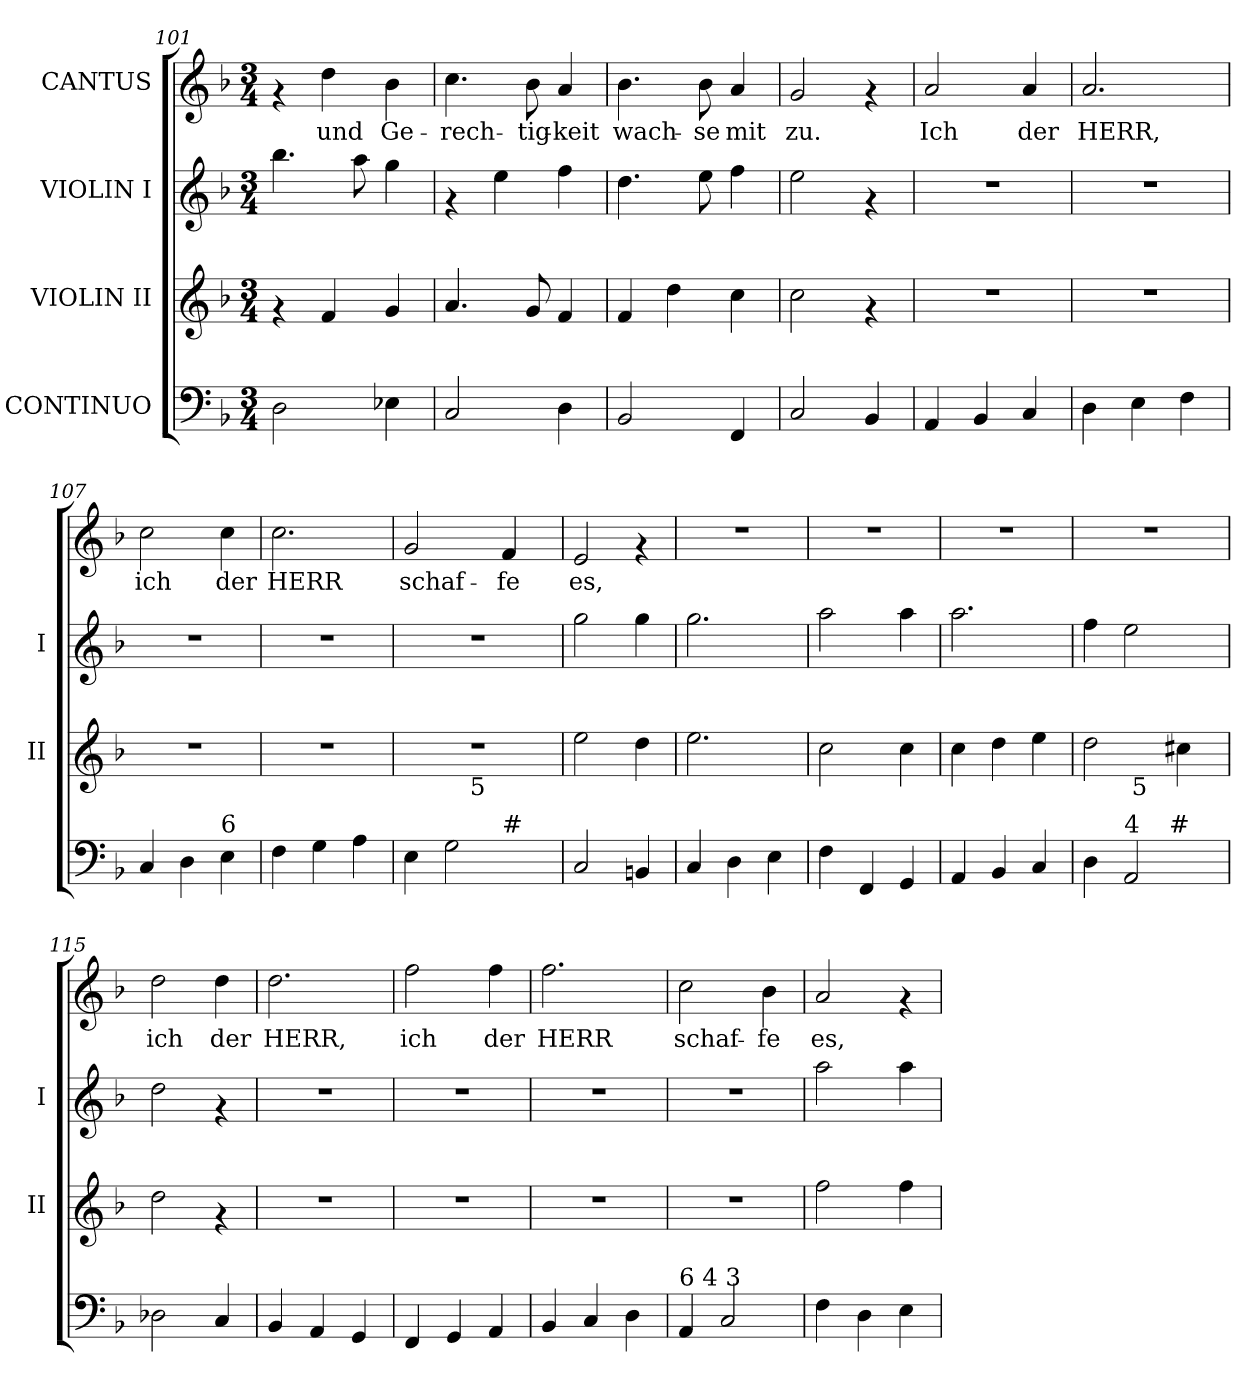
**kern	**kern	**kern	**kern	**text
*part4	*part3	*part2	*part1	*part1
*staff4	*staff3	*staff2	*staff1	*staff1
*I"CONTINUO	*I"VIOLIN II	*I"VIOLIN I	*I"CANTUS	*
*	*I'II	*I'I	*	*
*clefF4	*clefG2	*clefG2	*clefG2	*
*k[b-]	*k[b-]	*k[b-]	*k[b-]	*
*F:	*F:	*F:	*F:	*
*M3/4	*M3/4	*M3/4	*M3/4	*
=101	=101	=101	=101	=101
2D\	4rf	4.bb-\	4rf	.
!	!	!	!	!LO:LY:b:cj
.	4f/	.	4dd\	und
.	.	8aa\	.	.
!	!	!	!	!LO:LY:b:cj
4E-X\	4g/	4gg\	4b-\	Ge-
=102	=102	=102	=102	=102
!	!	!	!	!LO:LY:b:cj
2C/	4.a/	4rf	4.cc\	-rech-
.	.	4ee\	.	.
!	!	!	!	!LO:LY:b:cj
.	8g/	.	8b-\	-tig-
!	!	!	!	!LO:LY:b:cj
4D\	4f/	4ff\	4a/	-keit
=103	=103	=103	=103	=103
!	!	!	!	!LO:LY:b:cj
2BB-/	4f/	4.dd\	4.b-\	wach-
.	4dd\	.	.	.
!	!	!	!	!LO:LY:b:cj
.	.	8ee\	8b-\	-se
!	!	!	!	!LO:LY:b:cj
4FF/	4cc\	4ff\	4a/	mit
=104	=104	=104	=104	=104
!	!	!	!	!LO:LY:b:cj
2C/	2cc\	2ee\	2g/	zu.
4BB-/	4rf	4rf	4rf	.
=105	=105	=105	=105	=105
!	!	!	!	!LO:LY:b:cj
4AA/	2.r	2.r	2a/	Ich
4BB-/	.	.	.	.
!	!	!	!	!LO:LY:b:cj
4C/	.	.	4a/	der
=106	=106	=106	=106	=106
!	!	!	!	!LO:LY:b:cj
4D\	2.r	2.r	2.a/	HERR,
4E\	.	.	.	.
4F\	.	.	.	.
=107	=107	=107	=107	=107
!	!	!	!	!LO:LY:b:cj
4C/	2.r	2.r	2cc\	ich
4D\	.	.	.	.
!LO:TX:a:t=6	!	!	!	!
!	!	!	!	!LO:LY:b:cj
4E\	.	.	4cc\	der
!!LO:PB:g=z
=108	=108	=108	=108	=108
!	!	!	!	!LO:LY:b:cj
4F\	2.r	2.r	2.cc\	HERR
4G\	.	.	.	.
4A\	.	.	.	.
=109	=109	=109	=109	=109
!LO:TX:a:t=6 4	!	!	!	!
!	!	!	!	!LO:LY:b:cj
*^	*^	*	*	*
4E\	2ryy	2.r	4ryy	2.r	2g/	schaf-
2G\	.	.	16ryy	.	.	.
.	.	.	64ryy	.	.	.
!	!	!	!LO:TX:b:t=5	!	!	!
.	.	.	4ryy	.	.	.
!	!LO:TX:a:t=#	!	!	!	!	!
!	!	!	!	!	!	!LO:LY:b:cj
.	4ryy	.	.	.	4f/	-fe
.	.	.	8ryy	.	.	.
.	.	.	32.ryy	.	.	.
=110	=110	=110	=110	=110	=110	=110
!	!	!	!	!	!	!LO:LY:b:cj
*v	*v	*	*	*	*	*
*	*v	*v	*	*	*
2C/	2ee\	2gg\	2e/	es,
4BBn/	4dd\	4gg\	4rf	.
=111	=111	=111	=111	=111
4C/	2.ee\	2.gg\	2.r	.
4D\	.	.	.	.
4E\	.	.	.	.
=112	=112	=112	=112	=112
4F\	2cc\	2aa\	2.r	.
4FF/	.	.	.	.
4GG/	4cc\	4aa\	.	.
=113	=113	=113	=113	=113
4AA/	4cc\	2.aa\	2.r	.
4BB-/	4dd\	.	.	.
4C/	4ee\	.	.	.
=114	=114	=114	=114	=114
*^	*^	*	*	*
4D\	4ryy	2dd\	4ryy	4ff\	2.r	.
!LO:TX:a:t=4	!	!	!	!	!	!
2AA/	8...ryy	.	64ryy	2ee\	.	.
!	!	!	!LO:TX:b:t=5	!	!	!
.	.	.	4ryy	.	.	.
!	!LO:TX:a:t=#	!	!	!	!	!
.	4ryy	.	.	.	.	.
.	.	4cc#X\	.	.	.	.
.	.	.	8...ryy	.	.	.
.	64ryy	.	.	.	.	.
=115	=115	=115	=115	=115	=115	=115
!	!	!	!	!	!	!LO:LY:b:cj
*v	*v	*	*	*	*	*
*	*v	*v	*	*	*
2D-\	2dd\	2dd\	2dd\	ich
!	!	!	!	!LO:LY:b:cj
4C/	4rf	4rf	4dd\	der
=116	=116	=116	=116	=116
!	!	!	!	!LO:LY:b:cj
4BB-/	2.r	2.r	2.dd\	HERR,
4AA/	.	.	.	.
4GG/	.	.	.	.
!!LO:LB:g=z
=117	=117	=117	=117	=117
!	!	!	!	!LO:LY:b:cj
4FF/	2.r	2.r	2ff\	ich
4GG/	.	.	.	.
!	!	!	!	!LO:LY:b:cj
4AA/	.	.	4ff\	der
=118	=118	=118	=118	=118
!	!	!	!	!LO:LY:b:cj
4BB-/	2.r	2.r	2.ff\	HERR
4C/	.	.	.	.
4D\	.	.	.	.
=119	=119	=119	=119	=119
!LO:TX:a:t=6 4 3	!	!	!	!
!	!	!	!	!LO:LY:b:cj
4AA/	2.r	2.r	2cc\	schaf-
2C/	.	.	.	.
!	!	!	!	!LO:LY:b:cj
.	.	.	4b-\	-fe
=120	=120	=120	=120	=120
!	!	!	!	!LO:LY:b:cj
4F\	2ff\	2aa\	2a/	es,
4D\	.	.	.	.
4E\	4ff\	4aa\	4rf	.
=	=	=	=	=
*-	*-	*-	*-	*-
